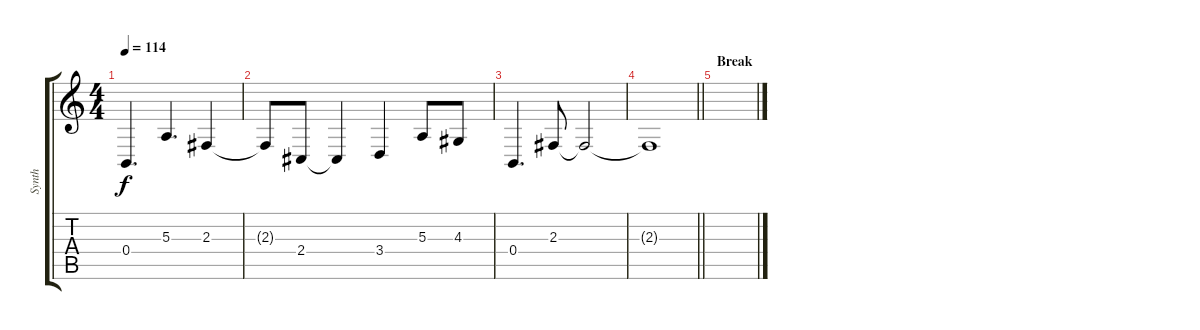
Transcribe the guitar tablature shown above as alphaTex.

\track ("Synth" "Synth") {instrument lead8bassandlead}
\staff {score tabs}
\tuning (Db4 Ab3 E3 B2 Gb2 B1) {hide}
\ts (4 4)
\tempo 114
\clef g2
\ks c
0.4.4{d dy f} 5.3.4{d} 2.3.4 |
2.3{t}.8 2.4.8 2.4{t}.4 3.4.4 5.3.8 4.3.8 |
0.4.4{d} 2.3.8 2.3{t}.2 |
\barLineRight lightlight
2.3{t}.1 |
\section ("" "Break")
